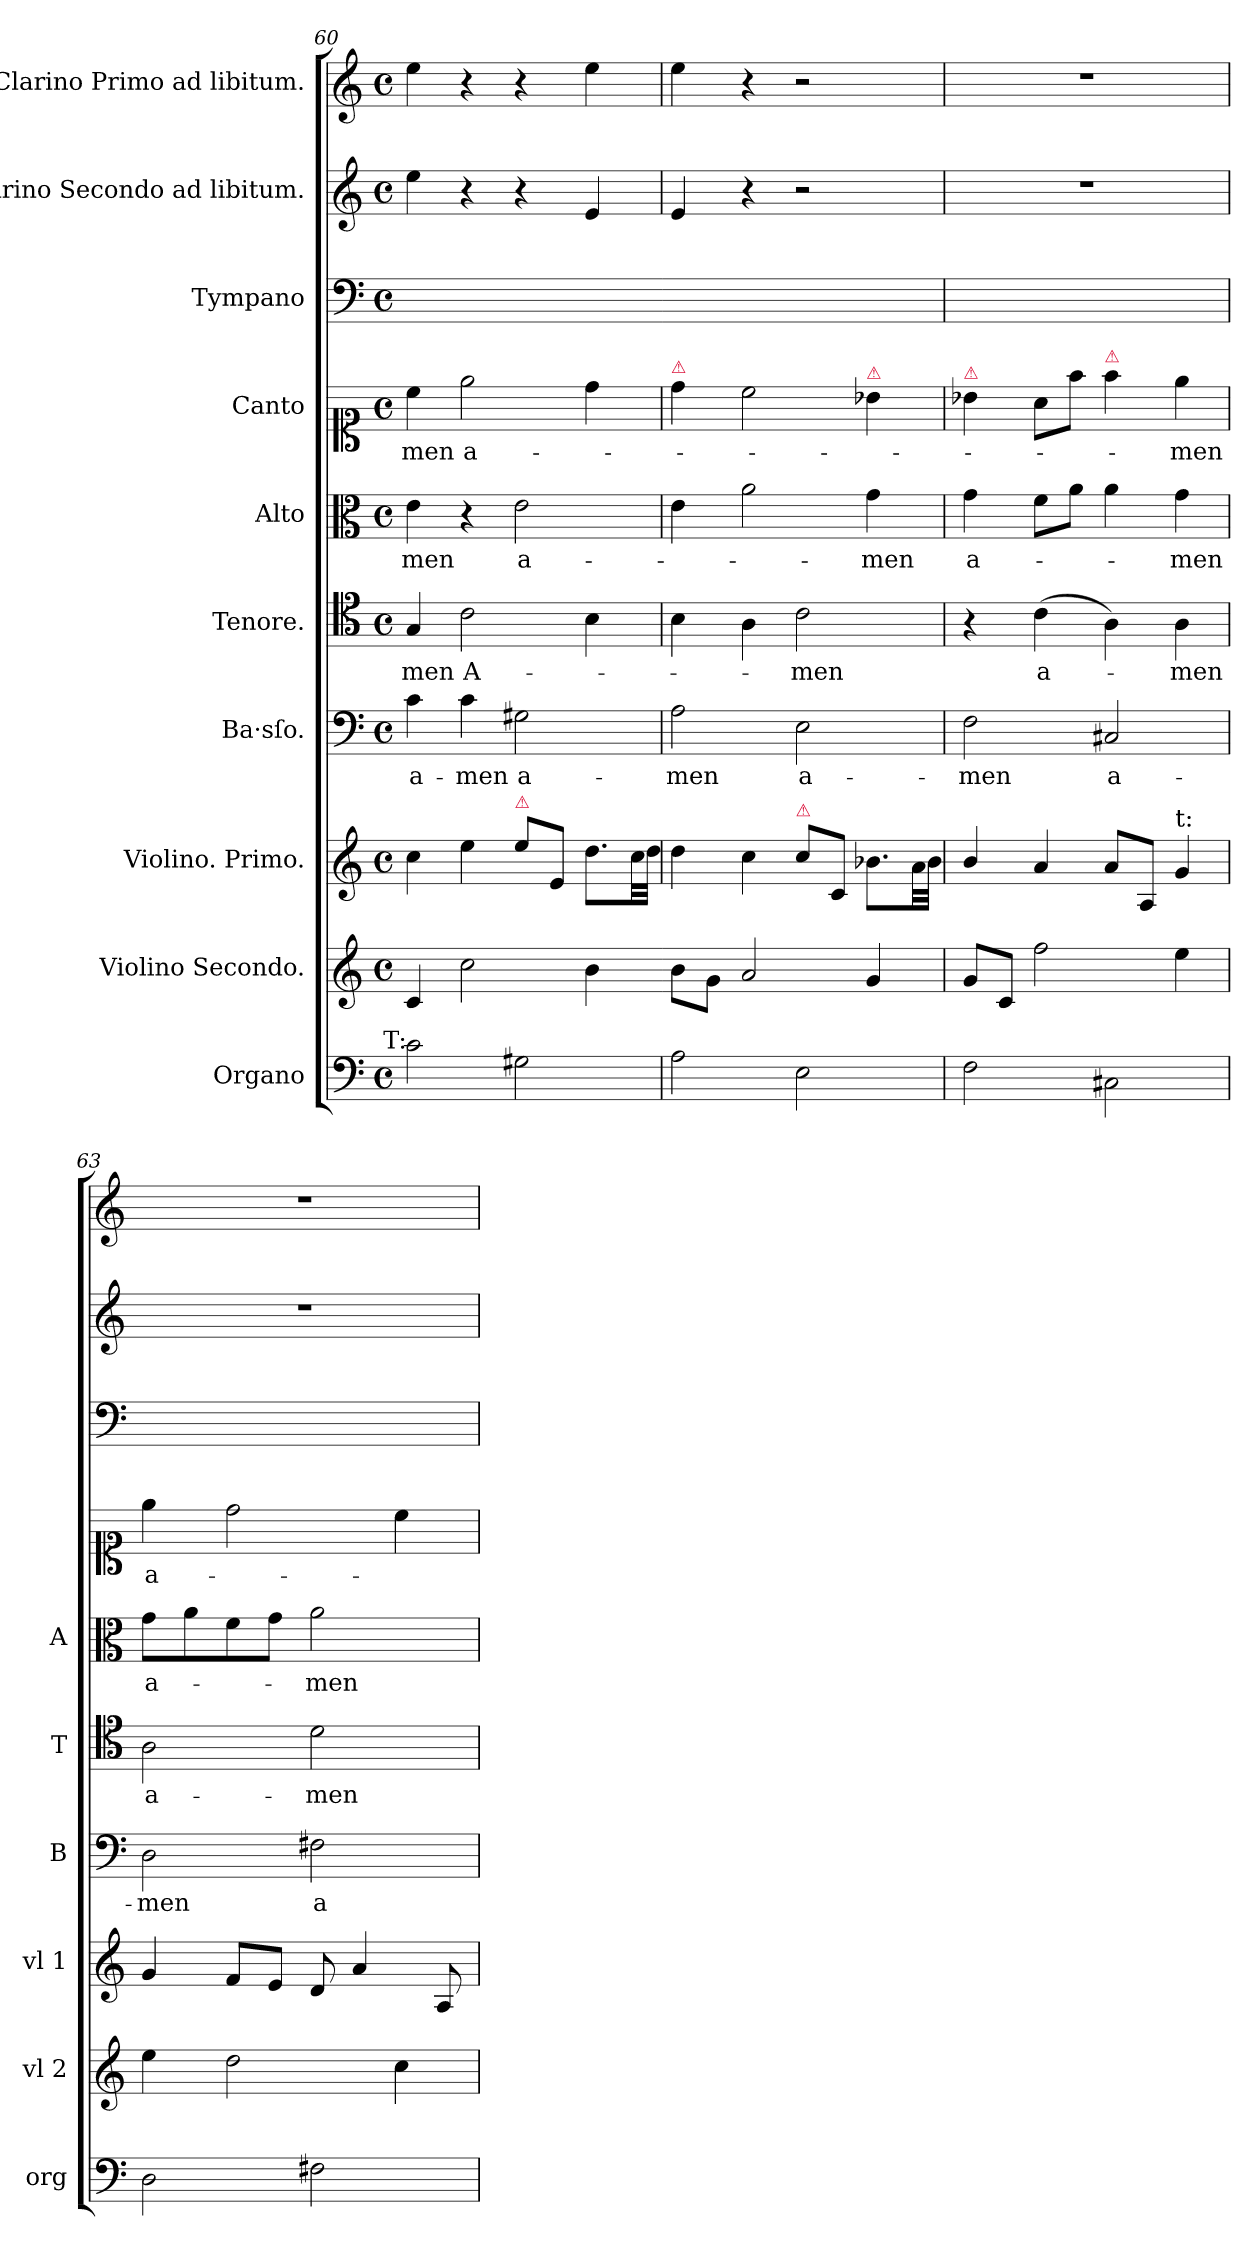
**kern	**kern	**kern	**kern	**text	**kern	**text	**kern	**text	**kern	**text	**kern	**kern	**kern
*part10	*part9	*part8	*part7	*part7	*part6	*part6	*part5	*part5	*part4	*part4	*part3	*part2	*part1
*staff10	*staff9	*staff8	*staff7	*staff7	*staff6	*staff6	*staff5	*staff5	*staff4	*staff4	*staff3	*staff2	*staff1
*I"Organo	*I"Violino Secondo.	*I"Violino. Primo.	*I"Ba·sſo.	*	*I"Tenore.	*	*I"Alto	*	*I"Canto	*	*I"Tympano	*I"Clarino Secondo ad libitum.	*I"Clarino Primo ad libitum.
*I'org	*I'vl 2	*I'vl 1	*I'B	*	*I'T	*	*I'A	*	*	*	*	*	*
*clefF4	*clefG2	*clefG2	*clefF4	*	*clefC4	*	*clefC3	*	*clefC1	*	*clefF4	*clefG2	*clefG2
*k[]	*k[]	*k[]	*k[]	*	*k[]	*	*k[]	*	*k[]	*	*k[]	*k[]	*k[]
*C:	*C:	*C:	*C:	*	*C:	*	*C:	*	*C:	*	*C:	*C:	*C:
*M4/4	*M4/4	*M4/4	*M4/4	*	*M4/4	*	*M4/4	*	*M4/4	*	*M4/4	*M4/4	*M4/4
*met(c)	*met(c)	*met(c)	*met(c)	*	*met(c)	*	*met(c)	*	*met(c)	*	*met(c)	*met(c)	*met(c)
=60	=60	=60	=60	=60	=60	=60	=60	=60	=60	=60	=60	=60	=60
!LO:TX:a:rj:t=T&colon;	!	!	!	!	!	!	!	!	!	!	!	!	!
2c\	4c/	4cc\	4c\	a-	4G/	-men	4e\	-men	4cc\	-men	1ryy	4ee\	4ee\
.	2cc\	4ee\	4c\	-men	2c\	A-	4r	.	2ee\	a-	.	4r	4r
!	!	!LO:TX:a:color=crimson:t=⚠	!	!	!	!	!	!	!	!	!	!	!
2G#X\	.	8ee\L	2G#X\	a-	.	.	2e\	a-	.	.	.	4r	4r
.	.	8e/J	.	.	.	.	.	.	.	.	.	.	.
.	4b\	8.dd\L	.	.	4B\	.	.	.	4dd\	.	.	4e/	4ee\
.	.	32cc\LL	.	.	.	.	.	.	.	.	.	.	.
.	.	32dd\JJJ	.	.	.	.	.	.	.	.	.	.	.
=61	=61-	=61	=61	=61	=61	=61	=61	=61	=61	=61	=61	=61	=61
!	!	!	!	!	!	!	!	!	!LO:TX:a:color=crimson:t=⚠	!	!	!	!
!	!	!	!	!LO:LY:i	!	!	!	!	!	!	!	!	!
2A\	8b\L	4dd\	2A\	-men	4B\	.	4e\	.	4dd\	.	1ryy	4e/	4ee\
.	8g\J	.	.	.	.	.	.	.	.	.	.	.	.
.	2a/	4cc\	.	.	4A\	.	2a\	.	2cc\	.	.	4r	4r
!	!	!LO:TX:a:color=crimson:t=⚠	!	!	!	!	!	!	!	!	!	!	!
!	!	!	!	!LO:LY:i	!	!	!	!	!	!	!	!	!
2E\	.	8cc\L	2E\	a-	2c\	-men	.	.	.	.	.	2r	2r
.	.	8c/J	.	.	.	.	.	.	.	.	.	.	.
!	!	!	!	!	!	!	!	!	!LO:TX:a:color=crimson:t=⚠	!	!	!	!
.	4g/	8.b-X\L	.	.	.	.	4g\	-men	4b-X\	.	.	.	.
.	.	32a\LL	.	.	.	.	.	.	.	.	.	.	.
.	.	32b-\JJJ	.	.	.	.	.	.	.	.	.	.	.
=62	=62	=62	=62	=62	=62	=62	=62	=62	=62	=62	=62	=62	=62
!	!	!	!	!	!	!	!	!	!LO:TX:a:color=crimson:t=⚠	!	!	!	!
!	!	!	!	!LO:LY:i	!	!	!	!	!	!	!	!	!
2F\	8g/L	4b/	2F\	-men	4r	.	4g\	a-	4b-X\	.	1ryy	1r	1r
.	8c/J	.	.	.	.	.	.	.	.	.	.	.	.
.	2ff\	4a/	.	.	(4c\	a-	8f\L	.	8a\L	.	.	.	.
.	.	.	.	.	.	.	8a\J	.	8ff\J	.	.	.	.
!	!	!	!	!	!	!	!	!	!LO:TX:a:color=crimson:t=⚠	!	!	!	!
!	!	!	!	!LO:LY:i	!	!	!	!	!	!	!	!	!
2C#X\	.	8a/L	2C#X/	a-	4A\)	.	4a\	.	4ff\	.	.	.	.
.	.	8A/J	.	.	.	.	.	.	.	.	.	.	.
!	!	!LO:TX:a:t=t&colon;	!	!	!	!	!	!	!	!	!	!	!
.	4ee\	4g/	.	.	4A\	-men	4g\	-men	4ee\	-men	.	.	.
=63	=63	=63	=63	=63	=63	=63	=63	=63	=63	=63	=63	=63	=63
!	!	!	!	!LO:LY:i	!	!	!	!	!	!	!	!	!
2D\	4ee\	4g/	2D\	-men	2A\	a-	8g\L	a-	4ee\	a-	1ryy	1r	1r
.	.	.	.	.	.	.	8a\	.	.	.	.	.	.
.	2dd\	8f/L	.	.	.	.	8f\	.	2dd\	.	.	.	.
.	.	8e/J	.	.	.	.	8g\J	.	.	.	.	.	.
!	!	!	!	!LO:LY:i	!	!	!	!	!	!	!	!	!
2F#X\	.	8d/	2F#X\	a-	2d\	-men	2a\	-men	.	.	.	.	.
.	.	4a/	.	.	.	.	.	.	.	.	.	.	.
.	4cc\	.	.	.	.	.	.	.	4cc\	.	.	.	.
.	.	8A/	.	.	.	.	.	.	.	.	.	.	.
=	=	=	=	=	=	=	=	=	=	=	=	=	=
*-	*-	*-	*-	*-	*-	*-	*-	*-	*-	*-	*-	*-	*-
